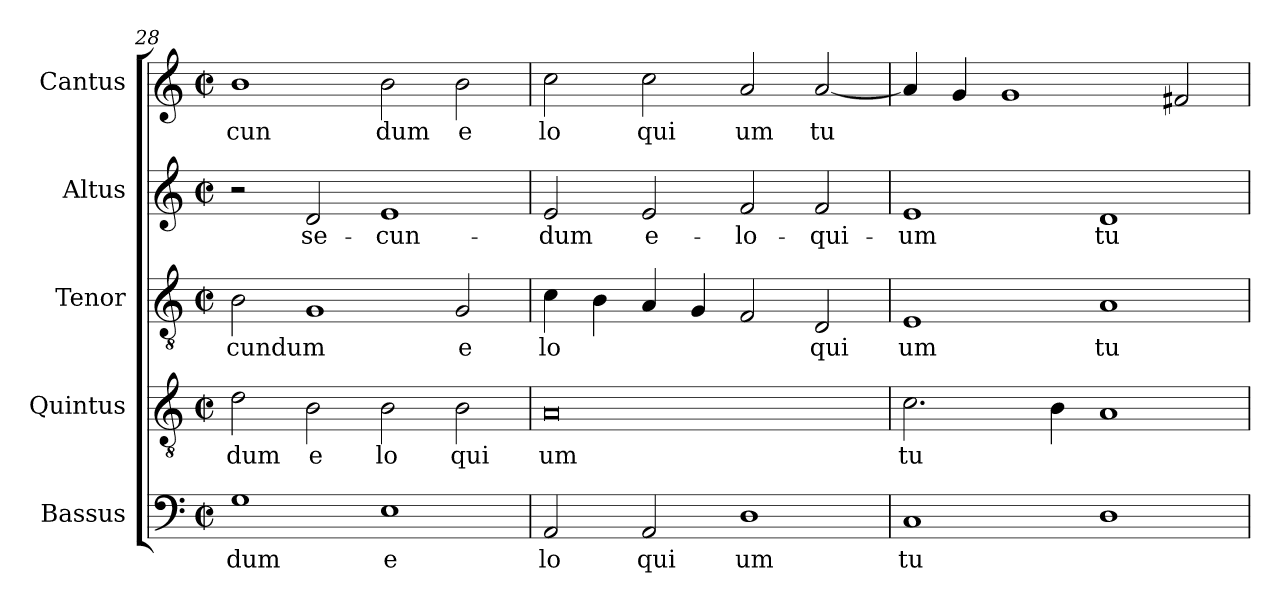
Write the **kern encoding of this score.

**kern	**text	**kern	**text	**kern	**text	**kern	**text	**kern	**text
*part5	*part5	*part4	*part4	*part3	*part3	*part2	*part2	*part1	*part1
*staff5	*staff5	*staff4	*staff4	*staff3	*staff3	*staff2	*staff2	*staff1	*staff1
*I"Bassus	*	*I"Quintus	*	*I"Tenor	*	*I"Altus	*	*I"Cantus	*
*clefF4	*	*clefGv2	*	*clefGv2	*	*clefG2	*	*clefG2	*
*k[]	*	*k[]	*	*k[]	*	*k[]	*	*k[]	*
*C:	*	*C:	*	*C:	*	*C:	*	*C:	*
*M2/2	*	*M2/2	*	*M2/2	*	*M2/2	*	*M2/2	*
*met(c|)	*	*met(c|)	*	*met(c|)	*	*met(c|)	*	*met(c|)	*
=28	=28	=28	=28	=28	=28	=28	=28	=28	=28
!	!LO:LY:b:cj	!	!LO:LY:b:cj	!	!LO:LY:b:cj	!	!	!	!LO:LY:b:cj
1G	dum	2d\	dum	2B\	cundum	2r	.	1b	cun
!	!	!	!LO:LY:b:cj	!	!LO:LY:b:cj	!	!LO:LY:b:cj	!	!
.	.	2B\	e	1G	.	2d/	se-	.	.
!	!LO:LY:b:cj	!	!LO:LY:b:cj	!	!	!	!LO:LY:b:cj	!	!LO:LY:b:cj
1E	e	2B\	lo	.	.	1e	-cun-	2b\	dum
!	!	!	!LO:LY:b:cj	!	!LO:LY:b:cj	!	!	!	!LO:LY:b:cj
.	.	2B\	qui	2G/	e	.	.	2b\	e
=29	=29	=29	=29	=29	=29	=29	=29	=29	=29
!	!LO:LY:b:cj	!	!LO:LY:b:cj	!	!LO:LY:b:cj	!	!LO:LY:b:cj	!	!LO:LY:b:cj
2AA/	lo	0A	um	4c\	lo	2e/	-dum	2cc\	lo
!	!	!	!	!	!LO:LY:b:cj	!	!	!	!
.	.	.	.	4B\	.	.	.	.	.
!	!LO:LY:b:cj	!	!	!	!LO:LY:b:cj	!	!LO:LY:b:cj	!	!LO:LY:b:cj
2AA/	qui	.	.	4A/	.	2e/	e-	2cc\	qui
!	!	!	!	!	!LO:LY:b:cj	!	!	!	!
.	.	.	.	4G/	.	.	.	.	.
!	!LO:LY:b:cj	!	!	!	!LO:LY:b:cj	!	!LO:LY:b:cj	!	!LO:LY:b:cj
1D	um	.	.	2F/	.	2f/	-lo-	2a/	um
!	!	!	!	!	!LO:LY:b:cj	!	!LO:LY:b:cj	!	!LO:LY:b:cj
.	.	.	.	2D/	qui	2f/	-qui-	[<2a/	tu
=30	=30	=30	=30	=30	=30	=30	=30	=30	=30
!	!LO:LY:b:cj	!	!LO:LY:b:cj	!	!LO:LY:b:cj	!	!LO:LY:b:cj	!	!LO:LY:b:cj
1C	tu	2.c\	tu	1E	um	1e	-um	4a/]	.
!	!	!	!	!	!	!	!	!	!LO:LY:b:cj
.	.	.	.	.	.	.	.	4g/	.
!	!	!	!	!	!	!	!	!	!LO:LY:b:cj
.	.	.	.	.	.	.	.	1g	.
!	!	!	!LO:LY:b:cj	!	!	!	!	!	!
.	.	4B\	.	.	.	.	.	.	.
!	!LO:LY:b:cj	!	!LO:LY:b:cj	!	!LO:LY:b:cj	!	!LO:LY:b:cj	!	!
1D	.	1A	.	1A	tu	1d	tu-	.	.
!	!	!	!	!	!	!	!	!	!LO:LY:b:cj
.	.	.	.	.	.	.	.	2f#/	.
=	=	=	=	=	=	=	=	=	=
*-	*-	*-	*-	*-	*-	*-	*-	*-	*-
